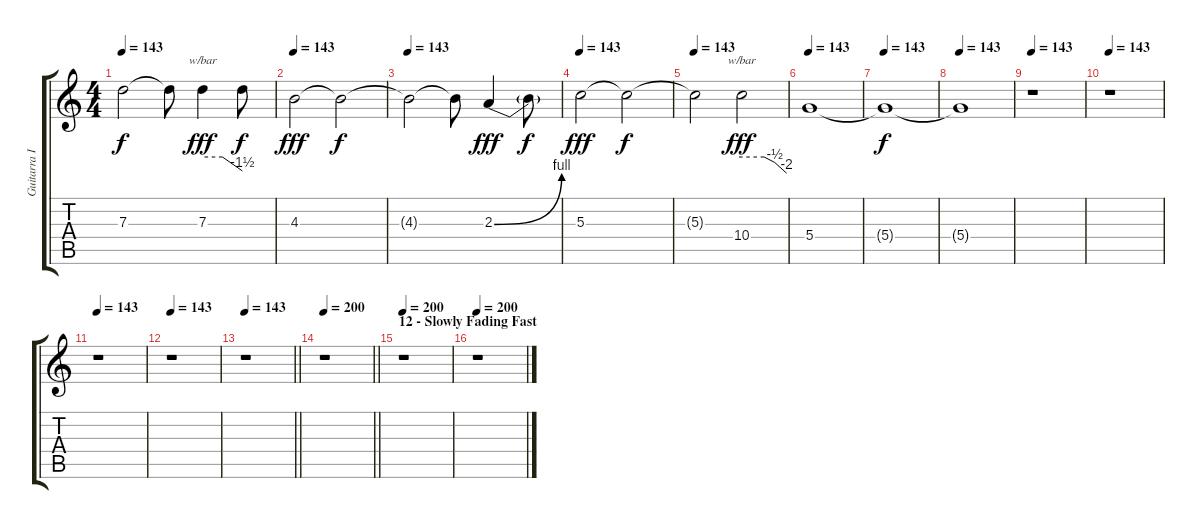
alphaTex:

\track ("Guitarra III" "Guitarra I") {instrument electricguitarmuted}
\staff {score tabs}
\tuning (E4 B3 G3 D3 A2 E2) {hide}
\ts (4 4)
\tempo 143
\clef g2
\ks c
7.3{t}.2{dy f} 7.3{t}.8 7.3.4{tbe (custom default 0 0 30 0 60 -6) dy fff} 7.3{t}.8{dy f} |
\tempo 143
4.3.2{dy fff} 4.3{t}.2{dy f} |
\tempo 143
4.3{t}.2 4.3{t}.8 2.3{be (bend 0 0 60 4)}.4{dy fff} 2.3{t}.8{dy f} |
\tempo 143
5.3.2{dy fff} 5.3{t}.2{dy f} |
\tempo 143
5.3{t}.2 10.4.2{tbe (custom default 0 0 30 0 44 -2 60 -8) dy fff} |
\tempo 143
5.4.1 |
\tempo 143
5.4{t}.1{dy f} |
\tempo 143
5.4{t}.1 |
\tempo 143
r.1 |
\tempo 143
r.1 |
\tempo 143
r.1 |
\tempo 143
r.1 |
\tempo 143
\barLineRight lightlight
r.1 |
\tempo 200
\barLineRight lightlight
r.1 |
\section ("" "12 - Slowly Fading Fast")
\tempo 200
r.1 |
\tempo 200
r.1{volume 13}
